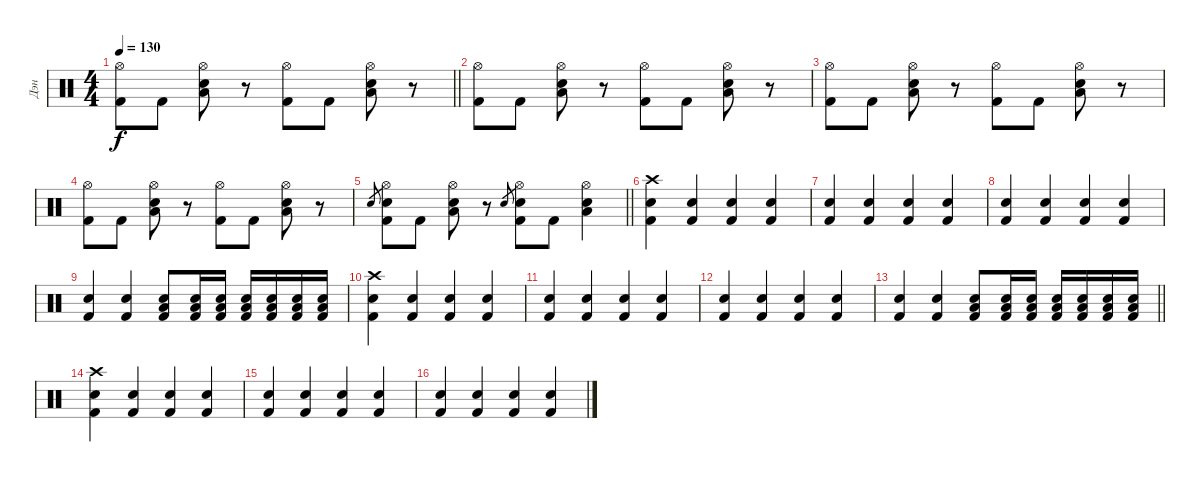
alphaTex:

\track ("Дэн" "Дэн") {instrument percussion}
\staff {score}
\articulation defaults
\ts (4 4)
\tempo 130
\clef neutral
\barLineRight lightlight
\ks c
("Hi-Hat (open)" "Kick (hit) 2").8{dy f} "Kick (hit) 2".8 ("Snare (hit) 2" "Low Tom (hit)" "Hi-Hat (open)").8 r.8 ("Hi-Hat (open)" "Kick (hit) 2").8 "Kick (hit) 2".8 ("Snare (hit) 2" "Low Tom (hit)" "Hi-Hat (open)").8 r.8 |
("Hi-Hat (open)" "Kick (hit) 2").8 "Kick (hit) 2".8 ("Snare (hit) 2" "Low Tom (hit)" "Hi-Hat (open)").8 r.8 ("Hi-Hat (open)" "Kick (hit) 2").8 "Kick (hit) 2".8 ("Snare (hit) 2" "Low Tom (hit)" "Hi-Hat (open)").8 r.8 |
("Hi-Hat (open)" "Kick (hit) 2").8 "Kick (hit) 2".8 ("Snare (hit) 2" "Low Tom (hit)" "Hi-Hat (open)").8 r.8 ("Hi-Hat (open)" "Kick (hit) 2").8 "Kick (hit) 2".8 ("Snare (hit) 2" "Low Tom (hit)" "Hi-Hat (open)").8 r.8 |
("Hi-Hat (open)" "Kick (hit) 2").8 "Kick (hit) 2".8 ("Snare (hit) 2" "Low Tom (hit)" "Hi-Hat (open)").8 r.8 ("Hi-Hat (open)" "Kick (hit) 2").8 "Kick (hit) 2".8 ("Snare (hit) 2" "Low Tom (hit)" "Hi-Hat (open)").8 r.8 |
\barLineRight lightlight "Snare (hit) 2".8{gr}
("Snare (hit) 2" "Hi-Hat (open)" "Kick (hit) 2").8 "Kick (hit) 2".8 ("Snare (hit) 2" "Low Tom (hit)" "Hi-Hat (open)").8 r.8 "Snare (hit) 2".8{gr} ("Snare (hit) 2" "Hi-Hat (open)" "Kick (hit) 2").8 "Kick (hit) 2".8 ("Snare (hit) 2" "Low Tom (hit)" "Hi-Hat (open)").4 |
("Snare (hit) 2" "Kick (hit) 2" "Crash high (hit)").4 ("Snare (hit) 2" "Kick (hit) 2").4 ("Snare (hit) 2" "Kick (hit) 2").4 ("Snare (hit) 2" "Kick (hit) 2").4 |
("Snare (hit) 2" "Kick (hit) 2").4 ("Snare (hit) 2" "Kick (hit) 2").4 ("Snare (hit) 2" "Kick (hit) 2").4 ("Snare (hit) 2" "Kick (hit) 2").4 |
("Snare (hit) 2" "Kick (hit) 2").4 ("Snare (hit) 2" "Kick (hit) 2").4 ("Snare (hit) 2" "Kick (hit) 2").4 ("Snare (hit) 2" "Kick (hit) 2").4 |
("Snare (hit) 2" "Kick (hit) 2").4 ("Snare (hit) 2" "Kick (hit) 2").4 ("Snare (hit) 2" "Low Tom (hit)" "Kick (hit) 2").8 ("Snare (hit) 2" "Low Tom (hit)" "Kick (hit) 2").16 ("Snare (hit) 2" "Low Tom (hit)" "Kick (hit) 2").16 ("Snare (hit) 2" "Low Tom (hit)" "Kick (hit) 2").16 ("Snare (hit) 2" "Low Tom (hit)" "Kick (hit) 2").16 ("Snare (hit) 2" "Low Tom (hit)" "Kick (hit) 2").16 ("Snare (hit) 2" "Low Tom (hit)" "Kick (hit) 2").16 |
("Snare (hit) 2" "Kick (hit) 2" "Crash high (hit)").4 ("Snare (hit) 2" "Kick (hit) 2").4 ("Snare (hit) 2" "Kick (hit) 2").4 ("Snare (hit) 2" "Kick (hit) 2").4 |
("Snare (hit) 2" "Kick (hit) 2").4 ("Snare (hit) 2" "Kick (hit) 2").4 ("Snare (hit) 2" "Kick (hit) 2").4 ("Snare (hit) 2" "Kick (hit) 2").4 |
("Snare (hit) 2" "Kick (hit) 2").4 ("Snare (hit) 2" "Kick (hit) 2").4 ("Snare (hit) 2" "Kick (hit) 2").4 ("Snare (hit) 2" "Kick (hit) 2").4 |
\barLineRight lightlight
("Snare (hit) 2" "Kick (hit) 2").4 ("Snare (hit) 2" "Kick (hit) 2").4 ("Snare (hit) 2" "Low Tom (hit)" "Kick (hit) 2").8 ("Snare (hit) 2" "Low Tom (hit)" "Kick (hit) 2").16 ("Snare (hit) 2" "Low Tom (hit)" "Kick (hit) 2").16 ("Snare (hit) 2" "Low Tom (hit)" "Kick (hit) 2").16 ("Snare (hit) 2" "Low Tom (hit)" "Kick (hit) 2").16 ("Snare (hit) 2" "Low Tom (hit)" "Kick (hit) 2").16 ("Snare (hit) 2" "Low Tom (hit)" "Kick (hit) 2").16 |
("Snare (hit) 2" "Kick (hit) 2" "Crash high (hit)").4 ("Snare (hit) 2" "Kick (hit) 2").4 ("Snare (hit) 2" "Kick (hit) 2").4 ("Snare (hit) 2" "Kick (hit) 2").4 |
("Snare (hit) 2" "Kick (hit) 2").4 ("Snare (hit) 2" "Kick (hit) 2").4 ("Snare (hit) 2" "Kick (hit) 2").4 ("Snare (hit) 2" "Kick (hit) 2").4 |
("Snare (hit) 2" "Kick (hit) 2").4 ("Snare (hit) 2" "Kick (hit) 2").4 ("Snare (hit) 2" "Kick (hit) 2").4 ("Snare (hit) 2" "Kick (hit) 2").4
